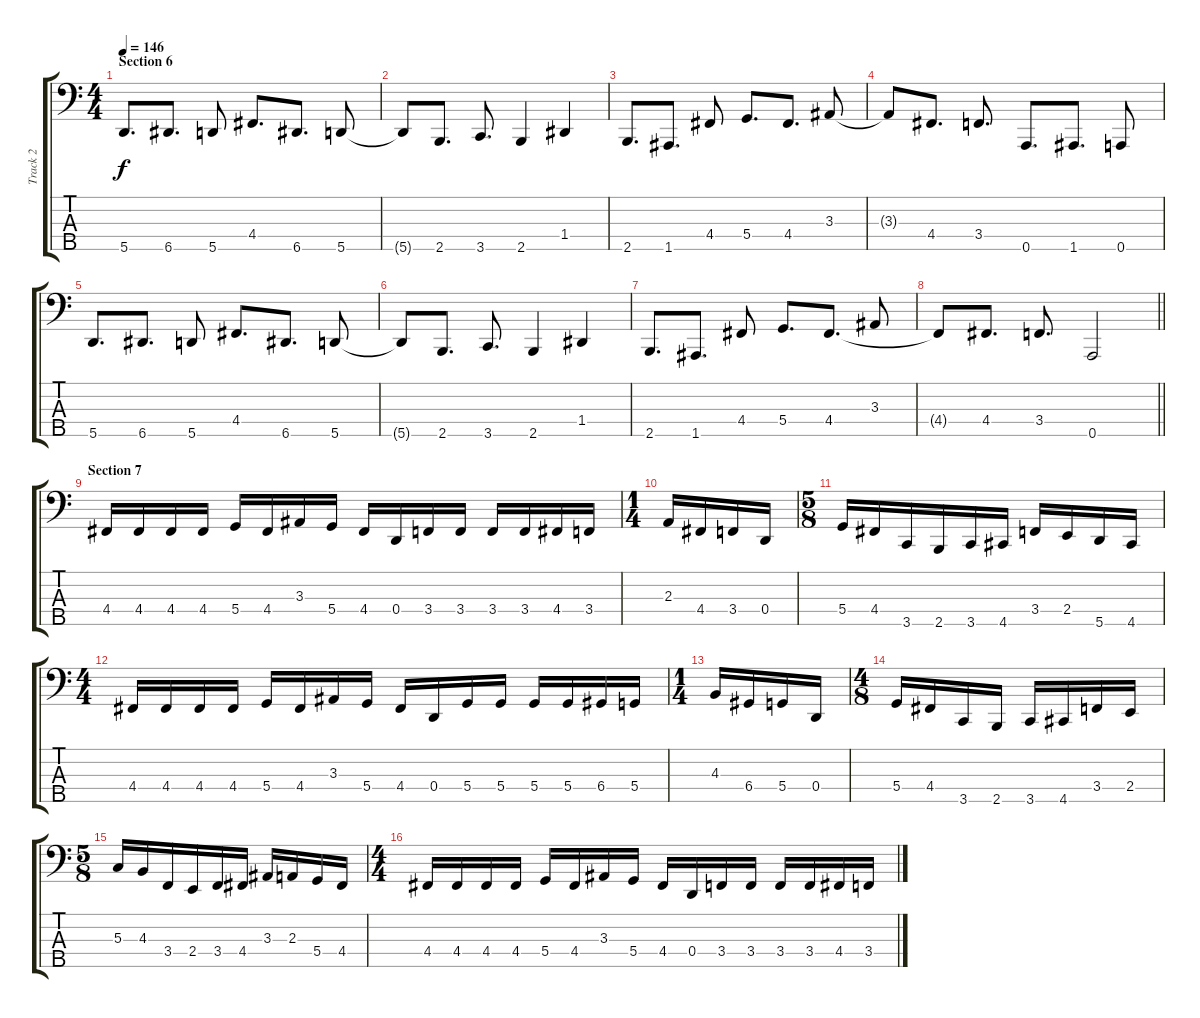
\track ("Track 2" "Track 2") {instrument electricbassfinger}
\staff {score tabs}
\tuning (F2 C2 G1 D1 A0) {hide}
\ts (4 4)
\section ("" "Section 6")
\tempo 146
\clef f4
\ks c
5.5.8{d dy f} 6.5.8{d} 5.5.8 4.4.8{d} 6.5.8{d} 5.5.8 |
5.5{t}.8 2.5.8{d} 3.5.8{d} 2.5.4 1.4.4 |
2.5.8{d} 1.5.8{d} 4.4.8 5.4.8{d} 4.4.8{d} 3.3.8 |
3.3{t}.8 4.4.8{d} 3.4.8{d} 0.5.8{d} 1.5.8{d} 0.5.8 |
5.5.8{d} 6.5.8{d} 5.5.8 4.4.8{d} 6.5.8{d} 5.5.8 |
5.5{t}.8 2.5.8{d} 3.5.8{d} 2.5.4 1.4.4 |
2.5.8{d} 1.5.8{d} 4.4.8 5.4.8{d} 4.4.8{d} 3.3.8 |
\barLineRight lightlight
4.4{t}.8 4.4.8{d} 3.4.8{d} 0.5.2 |
\section ("" "Section 7")
4.4.16 4.4.16 4.4.16 4.4.16 5.4.16 4.4.16 3.3.16 5.4.16 4.4.16 0.4.16 3.4.16 3.4.16 3.4.16 3.4.16 4.4.16 3.4.16 |
\ts (1 4)
2.3.16 4.4.16 3.4.16 0.4.16 |
\ts (5 8)
5.4.16 4.4.16 3.5.16 2.5.16 3.5.16 4.5.16 3.4.16 2.4.16 5.5.16 4.5.16 |
\ts (4 4)
4.4.16 4.4.16 4.4.16 4.4.16 5.4.16 4.4.16 3.3.16 5.4.16 4.4.16 0.4.16 5.4.16 5.4.16 5.4.16 5.4.16 6.4.16 5.4.16 |
\ts (1 4)
4.3.16 6.4.16 5.4.16 0.4.16 |
\ts (4 8)
5.4.16 4.4.16 3.5.16 2.5.16 3.5.16 4.5.16 3.4.16 2.4.16 |
\ts (5 8)
5.3.16 4.3.16 3.4.16 2.4.16 3.4.16 4.4.16 3.3.16 2.3.16 5.4.16 4.4.16 |
\ts (4 4)
4.4.16 4.4.16 4.4.16 4.4.16 5.4.16 4.4.16 3.3.16 5.4.16 4.4.16 0.4.16 3.4.16 3.4.16 3.4.16 3.4.16 4.4.16 3.4.16
